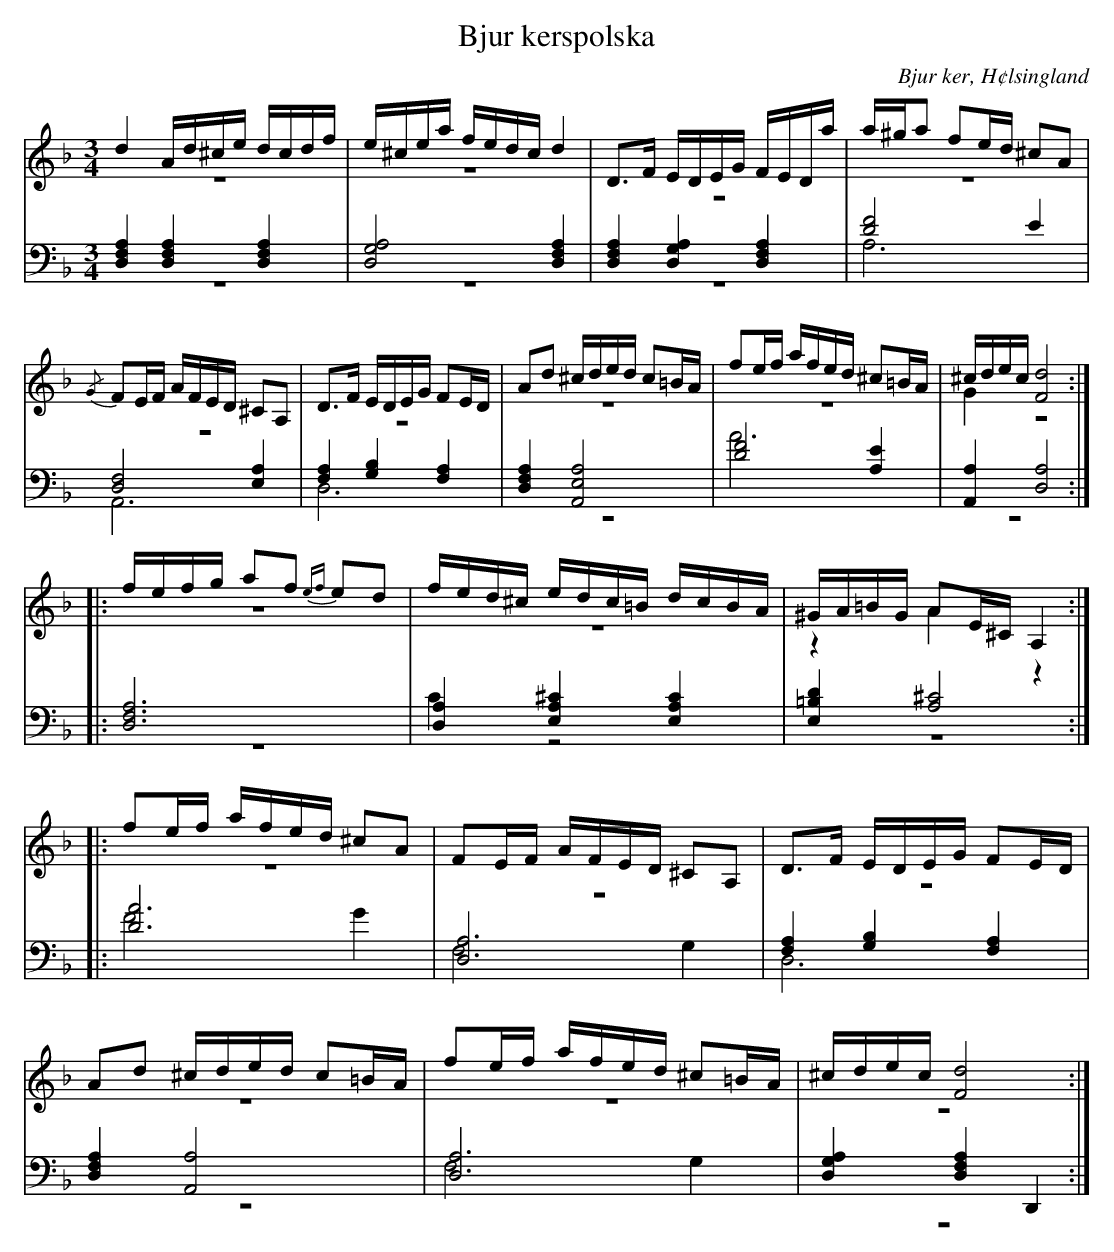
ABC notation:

X:1
T: Bjur kerspolska
O: Bjur ker, H¢lsingland
M: 3/4
L: 1/16
K: Dm
V:1
V:2 merge
V:3
V:4 merge
V:1
d4 Ad^ce dcdf |e^cea fedc d4|D2>F2 EDEG FEDa|a^ga2 f2ed ^c2A2|
{/G}F2EF AFED ^C2A,2|D2>F2 EDEG F2ED|A2d2 ^cded c2=BA|f2ef afed ^c2=BA|^cdec [F8d8]:|
|:fefg a2f2 {ef}e2d2 |fed^c edc=B dcBA|^GA=BG A2E^C A,4:|
|:f2ef afed ^c2A2|F2EF AFED ^C2A,2|D2>F2 EDEG F2ED|
A2d2 ^cded c2=BA|f2ef afed ^c2=BA|^cdec [F8d8]:|
V:2
z12|z12|z12|z12|
z12|z12|z12|z12|G4 z8:|
|:z12|z12|z4 A4 z4:|
|:z12|z12|z12|
z12|z12|z12:|
V:3 clef=bass
[D,4F,4A,4] [D,4F,4A,4] [D,4F,4A,4]|[D,8G,8A,8] [D,4F,4A,4]|[D,4F,4A,4] [D,4G,4A,4] [D,4F,4A,4]|[D8F8] E4|
[D,8F,8] [E,4A,4]|[F,4A,4] [G,4B,4] [F,4A,4]|[D,4F,4A,4] [A,,8E,8A,8]|[D8F8] [A,4E4]|[A,,4A,4] [D,8A,8]:|
|:[D,12F,12A,12]|[D,4A,4] [E,4A,4^C4] [E,4A,4C4]|[E,4=B,4D4] [A,8^C8]:|
|:[D12A12]|[D,12A,12]|[F,4A,4] [G,4B,4] [F,4A,4]|
[D,4F,4A,4] [A,,8A,8]|[D,12A,12]|[D,4G,4A,4] [D,4F,4A,4] D,,4:|
V:4 clef=bass
z12|z12|z12|A,12|
A,,12|D,12|z12|A12|z12:|
|:z12|C4 z8|z12:|
|:F8 G4|F,8 G,4|D,12|
z12|F,8 G,4|z12:|
